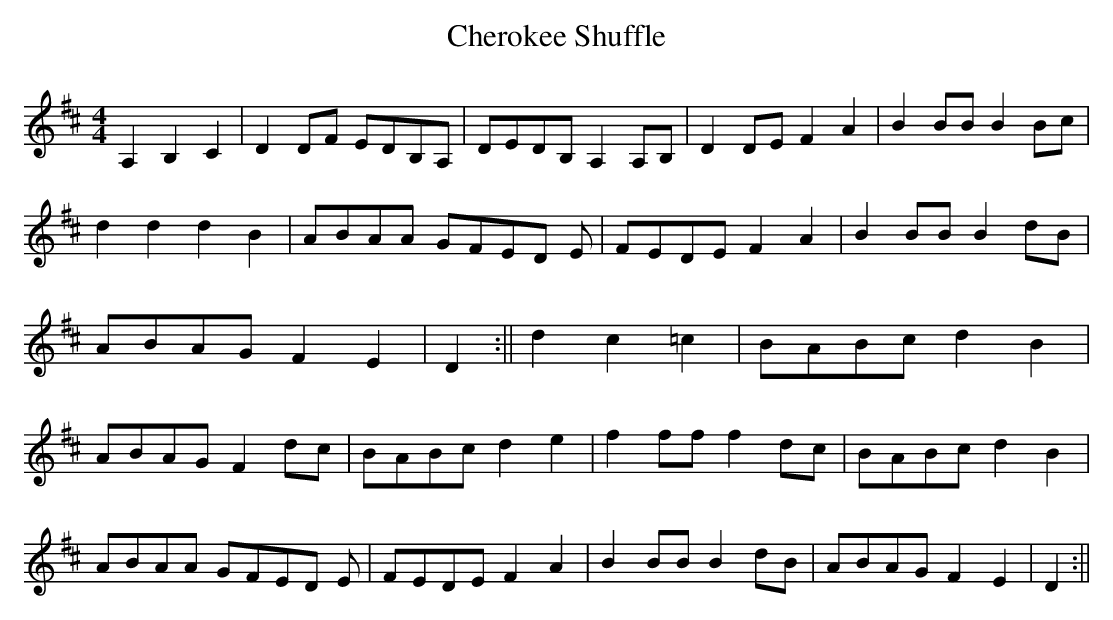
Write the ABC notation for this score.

X:1c
T:Cherokee Shuffle
M:4/4
L:1/8
K:D
A,2B,2 C2|D2DF EDB,A,|DEDB, A,2A,B,|D2DE F2A2|B2BB B2Bc|!
d2d2 d2B2|ABAA GFED E|FEDE F2A2|B2BB B2dB|!
ABAG F2E2|D2:||d2c2 =c2|BABc d2B2|!
ABAG F2dc|BABc d2e2|f2ff f2dc|BABc d2B2|!
ABAA GFED E|FEDE F2A2|B2BB B2dB|ABAG F2E2|D2:||!
